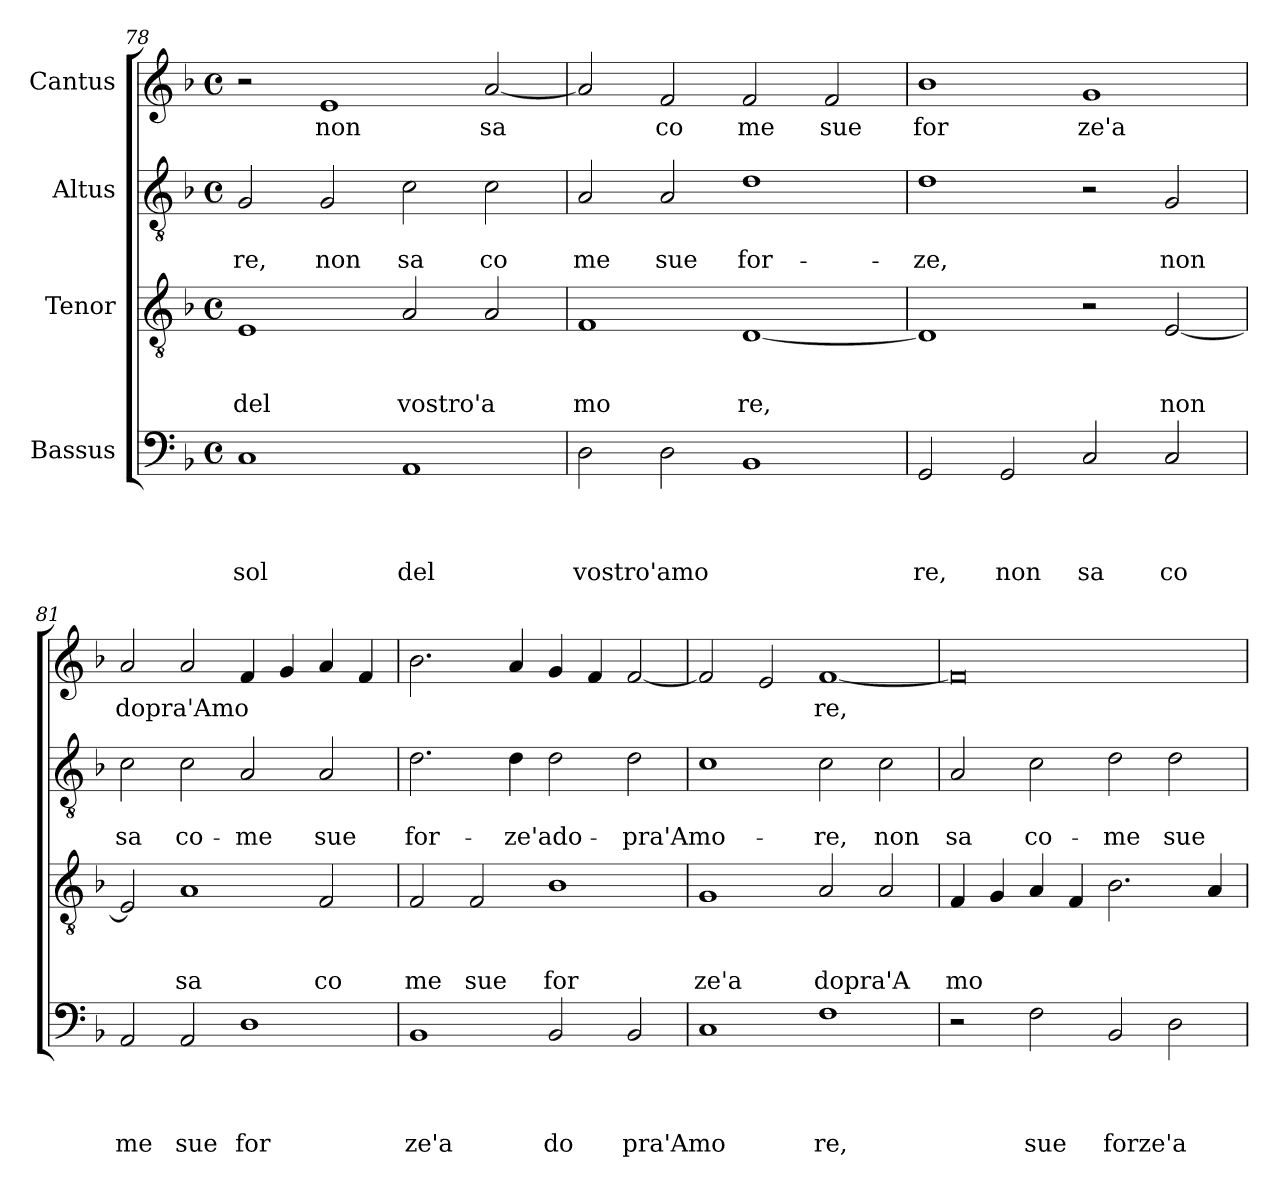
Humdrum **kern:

**kern	**text	**text	**text	**text	**kern	**text	**text	**text	**kern	**text	**text	**kern	**text
*part4	*part4	*part4	*part4	*part4	*part3	*part3	*part3	*part3	*part2	*part2	*part2	*part1	*part1
*staff4	*staff4	*staff4	*staff4	*staff4	*staff3	*staff3	*staff3	*staff3	*staff2	*staff2	*staff2	*staff1	*staff1
*I"Bassus	*	*	*	*	*I"Tenor	*	*	*	*I"Altus	*	*	*I"Cantus	*
*clefF4	*	*	*	*	*clefGv2	*	*	*	*clefGv2	*	*	*clefG2	*
*k[b-]	*	*	*	*	*k[b-]	*	*	*	*k[b-]	*	*	*k[b-]	*
*F:	*	*	*	*	*F:	*	*	*	*F:	*	*	*F:	*
*M4/4	*	*	*	*	*M4/4	*	*	*	*M4/4	*	*	*M4/4	*
*met(c)	*	*	*	*	*met(c)	*	*	*	*met(c)	*	*	*met(c)	*
=78	=78	=78	=78	=78	=78	=78	=78	=78	=78	=78	=78	=78	=78
!	!	!	!	!LO:LY:b	!	!	!	!LO:LY:b	!	!	!LO:LY:b	!	!
1C	.	.	.	sol	1E	.	.	del	2G/	.	re,	2r	.
!	!	!	!	!	!	!	!	!	!	!	!LO:LY:b	!	!LO:LY:b
.	.	.	.	.	.	.	.	.	2G/	.	non	1e	non
!	!	!	!	!LO:LY:b	!	!	!	!LO:LY:b	!	!	!LO:LY:b	!	!
1AA	.	.	.	del	2A/	.	.	vostro'a	2c\	.	sa	.	.
!	!	!	!	!	!	!	!	!	!	!	!LO:LY:b	!	!LO:LY:b
.	.	.	.	.	2A/	.	.	.	2c\	.	co	[<2a/	sa
!!LO:LB:g=z
=79	=79	=79	=79	=79	=79	=79	=79	=79	=79	=79	=79	=79	=79
!	!	!	!	!LO:LY:b	!	!	!	!LO:LY:b	!	!	!LO:LY:b	!	!
2D\	.	.	.	vostro'amo	1F	.	.	mo	2A/	.	me	2a/]	.
!	!	!	!	!	!	!	!	!	!	!	!LO:LY:b	!	!LO:LY:b
2D\	.	.	.	.	.	.	.	.	2A/	.	sue	2f/	co
!	!	!	!	!	!	!	!	!LO:LY:b	!	!	!LO:LY:b	!	!LO:LY:b
1BB-	.	.	.	.	[<1D	.	.	re,	1d	.	for-	2f/	me
!	!	!	!	!	!	!	!	!	!	!	!	!	!LO:LY:b
.	.	.	.	.	.	.	.	.	.	.	.	2f/	sue
=80	=80	=80	=80	=80	=80	=80	=80	=80	=80	=80	=80	=80	=80
!	!	!	!	!LO:LY:b	!	!	!	!	!	!	!LO:LY:b	!	!LO:LY:b
2GG/	.	.	.	re,	1D]	.	.	.	1d	.	-ze,	1b-	for
!	!	!	!	!LO:LY:b	!	!	!	!	!	!	!	!	!
2GG/	.	.	.	non	.	.	.	.	.	.	.	.	.
!	!	!	!	!LO:LY:b	!	!	!	!	!	!	!	!	!LO:LY:b
2C/	.	.	.	sa	2r	.	.	.	2r	.	.	1g	ze'a
!	!	!	!	!LO:LY:b	!	!	!	!LO:LY:b	!	!	!LO:LY:b	!	!
2C/	.	.	.	co	[<2E/	.	.	non	2G/	.	non	.	.
=81	=81	=81	=81	=81	=81	=81	=81	=81	=81	=81	=81	=81	=81
!	!	!	!	!LO:LY:b	!	!	!	!	!	!	!LO:LY:b	!	!LO:LY:b
2AA/	.	.	.	me	2E/]	.	.	.	2c\	.	sa	2a/	dopra'Amo
!	!	!	!	!LO:LY:b	!	!	!	!LO:LY:b	!	!	!LO:LY:b	!	!
2AA/	.	.	.	sue	1A	.	.	sa	2c\	.	co-	2a/	.
!	!	!	!	!LO:LY:b	!	!	!	!	!	!	!LO:LY:b	!	!
1D	.	.	.	for	.	.	.	.	2A/	.	-me	4f/	.
.	.	.	.	.	.	.	.	.	.	.	.	4g/	.
!	!	!	!	!	!	!	!	!LO:LY:b	!	!	!LO:LY:b	!	!
.	.	.	.	.	2F/	.	.	co	2A/	.	sue	4a/	.
.	.	.	.	.	.	.	.	.	.	.	.	4f/	.
=82	=82	=82	=82	=82	=82	=82	=82	=82	=82	=82	=82	=82	=82
!	!	!	!	!LO:LY:b	!	!	!	!LO:LY:b	!	!	!LO:LY:b	!	!
1BB-	.	.	.	ze'a	2F/	.	.	me	2.d\	.	for-	2.b-\	.
!	!	!	!	!	!	!	!	!LO:LY:b	!	!	!	!	!
.	.	.	.	.	2F/	.	.	sue	.	.	.	.	.
!	!	!	!	!	!	!	!	!	!	!	!LO:LY:b	!	!
.	.	.	.	.	.	.	.	.	4d\	.	-ze'ado-	4a/	.
!	!	!	!	!LO:LY:b	!	!	!	!LO:LY:b	!	!	!	!	!
2BB-/	.	.	.	do	1B-	.	.	for	2d\	.	.	4g/	.
.	.	.	.	.	.	.	.	.	.	.	.	4f/	.
!	!	!	!	!LO:LY:b	!	!	!	!	!	!	!LO:LY:b	!	!
2BB-/	.	.	.	pra'Amo	.	.	.	.	2d\	.	-pra'Amo-	[<2f/	.
=83	=83	=83	=83	=83	=83	=83	=83	=83	=83	=83	=83	=83	=83
!	!	!	!	!	!	!	!	!LO:LY:b	!	!	!	!	!
1C	.	.	.	.	1G	.	.	ze'a	1c	.	.	2f/]	.
.	.	.	.	.	.	.	.	.	.	.	.	2e/	.
!	!	!	!	!LO:LY:b	!	!	!	!LO:LY:b	!	!	!LO:LY:b	!	!LO:LY:b
1F	.	.	.	re,	2A/	.	.	dopra'A	2c\	.	-re,	[<1f	re,
!	!	!	!	!	!	!	!	!	!	!	!LO:LY:b	!	!
.	.	.	.	.	2A/	.	.	.	2c\	.	non	.	.
=84	=84	=84	=84	=84	=84	=84	=84	=84	=84	=84	=84	=84	=84
!	!	!	!	!	!	!	!	!LO:LY:b	!	!	!LO:LY:b	!	!
2r	.	.	.	.	4F/	.	.	mo	2A/	.	sa	0f]	.
.	.	.	.	.	4G/	.	.	.	.	.	.	.	.
!	!	!	!	!LO:LY:b	!	!	!	!	!	!	!LO:LY:b	!	!
2F\	.	.	.	sue	4A/	.	.	.	2c\	.	co-	.	.
.	.	.	.	.	4F/	.	.	.	.	.	.	.	.
!	!	!	!	!LO:LY:b	!	!	!	!	!	!	!LO:LY:b	!	!
2BB-/	.	.	.	forze'a	2.B-\	.	.	.	2d\	.	-me	.	.
!	!	!	!	!	!	!	!	!	!	!	!LO:LY:b	!	!
2D\	.	.	.	.	.	.	.	.	2d\	.	sue	.	.
.	.	.	.	.	4A/	.	.	.	.	.	.	.	.
=	=	=	=	=	=	=	=	=	=	=	=	=	=
*-	*-	*-	*-	*-	*-	*-	*-	*-	*-	*-	*-	*-	*-
